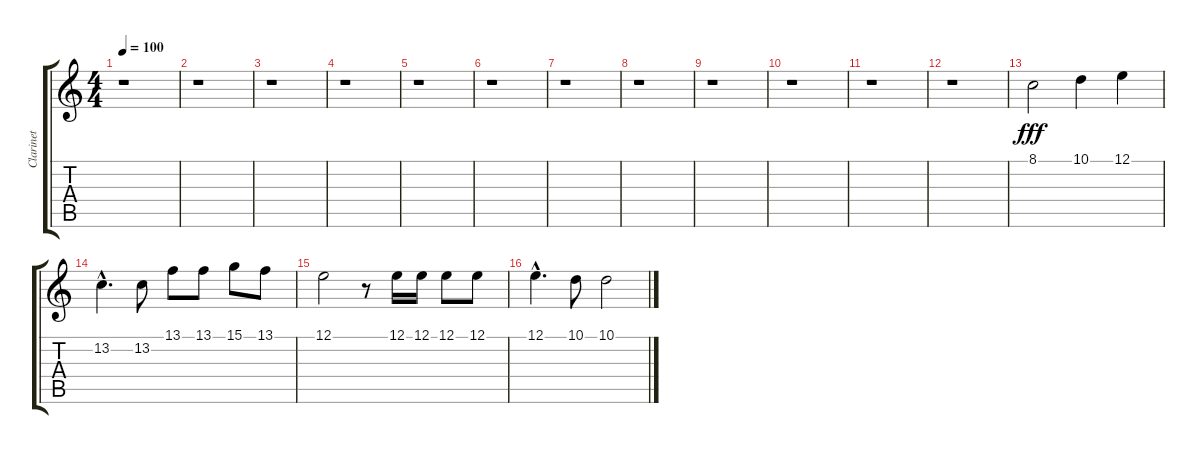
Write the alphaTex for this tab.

\track ("Clarinet" "Clarinet") {instrument clarinet}
\staff {score tabs}
\tuning (E4 B3 G3 D3 A2 E2) {hide}
\ts (4 4)
\tempo 100
\clef g2
\ks c
r.1{dy fff} |
r.1 |
r.1 |
r.1 |
r.1 |
r.1 |
r.1 |
r.1 |
r.1 |
r.1 |
r.1 |
r.1 |
8.1.2{instrument clarinet} 10.1.4 12.1.4 |
13.2{hac}.4{d} 13.2.8 13.1.8 13.1.8 15.1.8 13.1.8 |
12.1.2 r.8 12.1.16 12.1.16 12.1.8 12.1.8 |
12.1{hac}.4{d} 10.1.8 10.1.2
